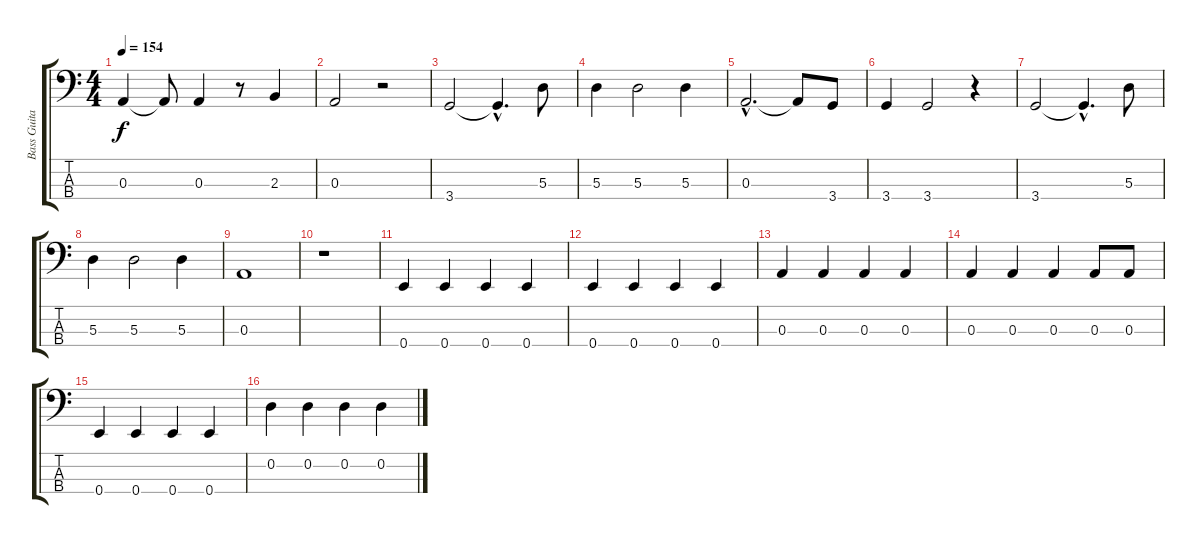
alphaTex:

\track ("Bass Guitar" "Bass Guita") {instrument electricbassfinger}
\staff {score tabs}
\tuning (G2 D2 A1 E1) {hide}
\ts (4 4)
\tempo 154
\clef f4
\ks c
0.3.4{dy f} 0.3{t}.8 0.3.4 r.8 2.3.4 |
0.3.2 r.2 |
3.4.2 3.4{hac t}.4{d} 5.3.8 |
5.3.4 5.3.2 5.3.4 |
0.3{hac}.2{d} 0.3{t}.8 3.4.8 |
3.4.4 3.4.2 r.4 |
3.4.2 3.4{hac t}.4{d} 5.3.8 |
5.3.4 5.3.2 5.3.4 |
0.3.1 |
r.1 |
0.4.4 0.4.4 0.4.4 0.4.4 |
0.4.4 0.4.4 0.4.4 0.4.4 |
0.3.4 0.3.4 0.3.4 0.3.4 |
0.3.4 0.3.4 0.3.4 0.3.8 0.3.8 |
0.4.4 0.4.4 0.4.4 0.4.4 |
0.2.4 0.2.4 0.2.4 0.2.4
